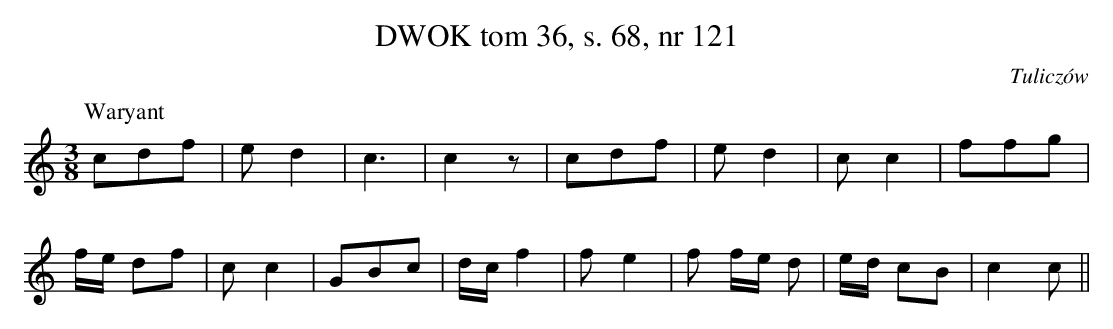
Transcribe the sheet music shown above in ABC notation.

X:1
T: DWOK tom 36, s. 68, nr 121
O:Tuliczów
L:1/8
M:3/8
K:C
P:Waryant
cdf|e d2|c3|c2 z| cdf|e d2|c c2|ffg|
f/2e/2 df|c c2|GBc|d/2c/2 f2|f e2| f f/2e/2 d|e/2d/2 cB|c2c||
